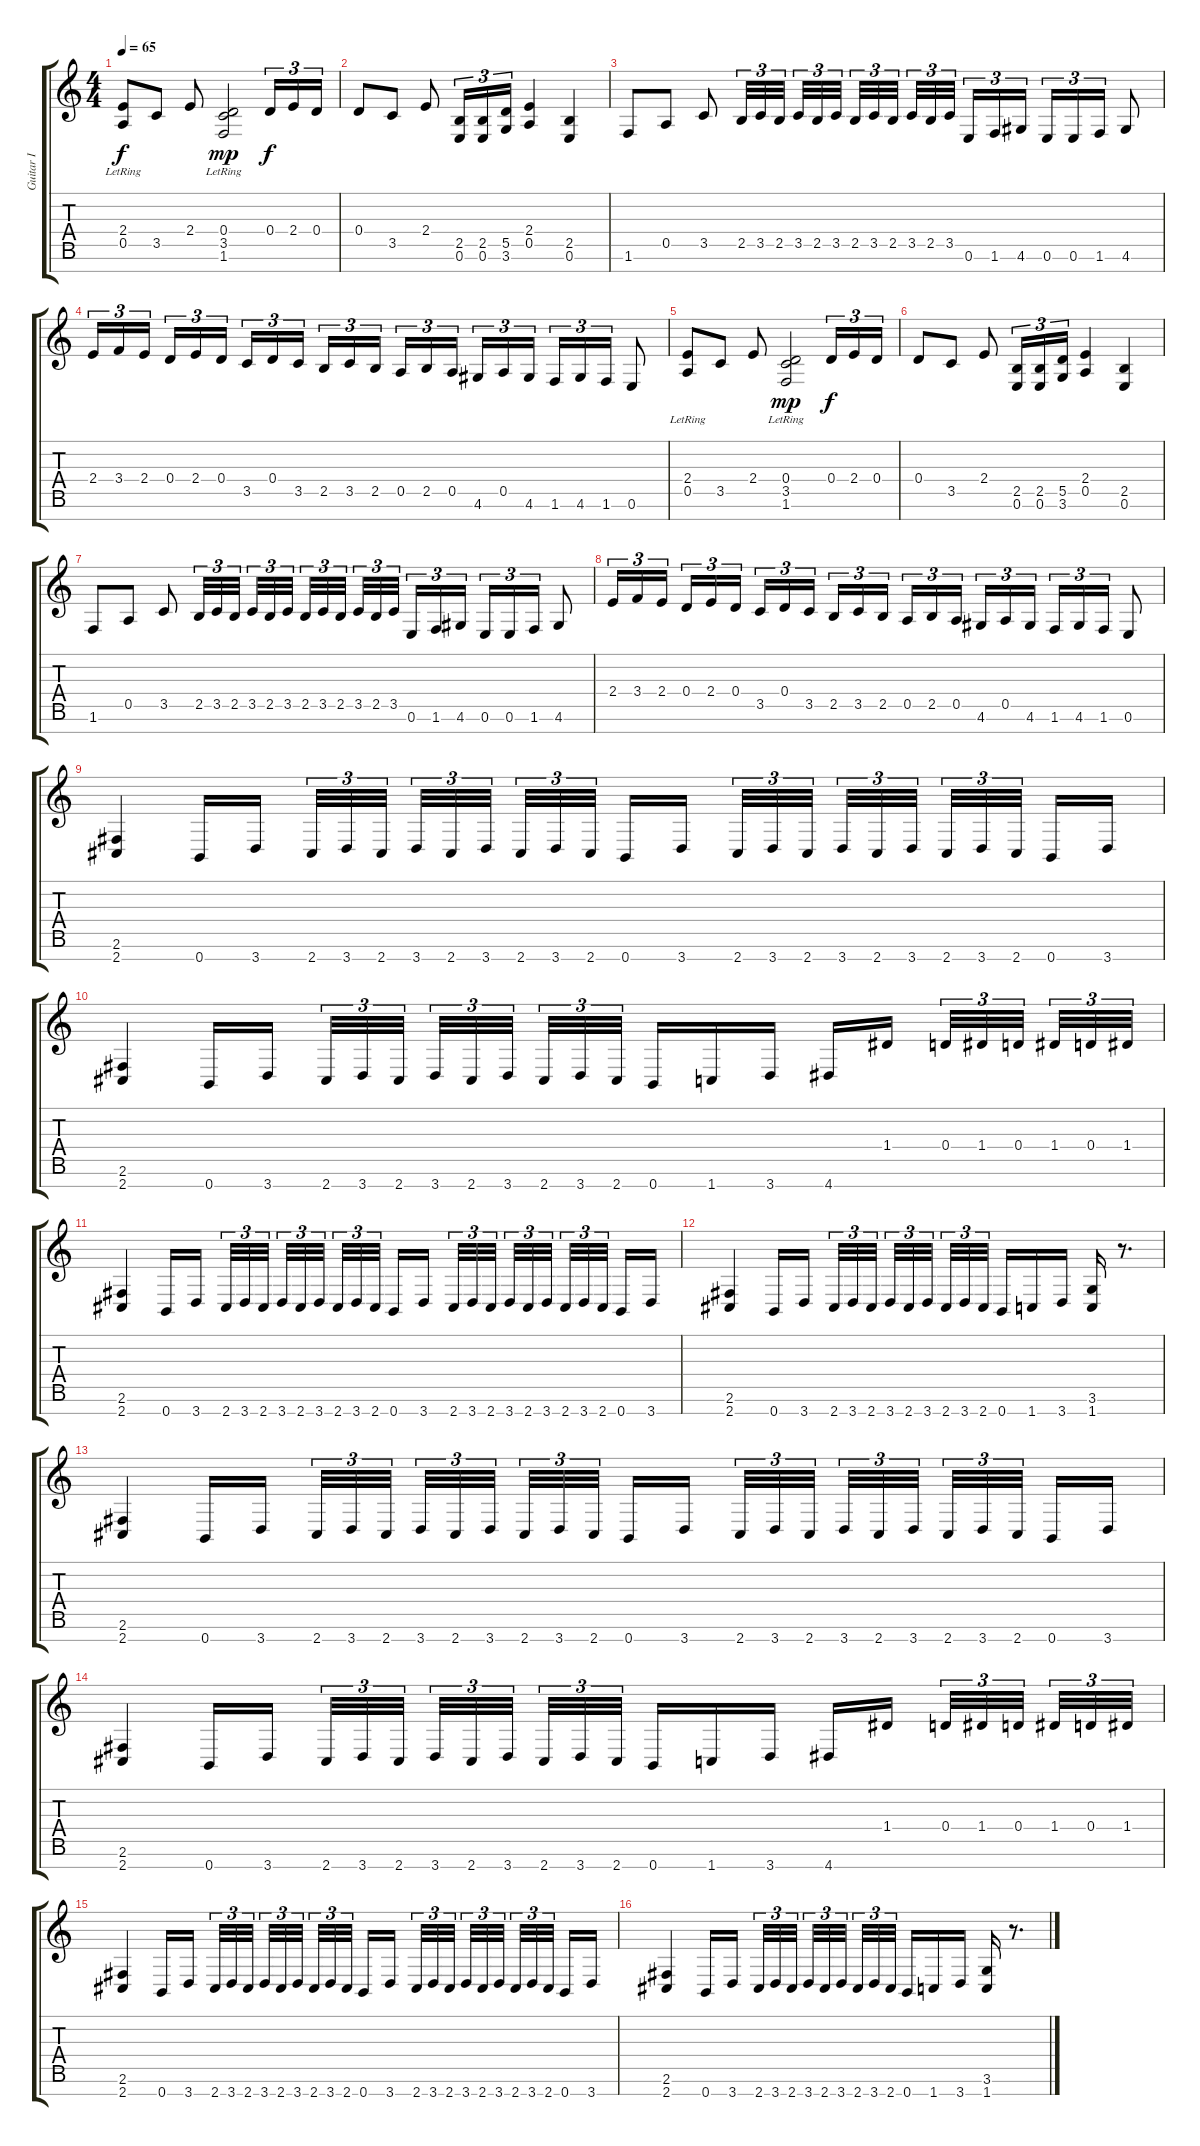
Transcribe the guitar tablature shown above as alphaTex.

\track ("Guitar I" "Guitar I") {instrument distortionguitar}
\staff {score tabs}
\tuning (E4 B3 G3 D3 A2 E2 B1) {hide}
\ts (4 4)
\tempo 65
\clef g2
\ks c
(2.4{lr} 0.5{lr}).8{dy f} 3.5.8 2.4.8 (0.4 3.5{lr} 1.6{lr}).2{dy mp} 0.4.16{tu (3 2) dy f} 2.4.16{tu (3 2)} 0.4.16{tu (3 2)} |
0.4.8 3.5.8 2.4.8 (2.5 0.6).16{tu (3 2)} (2.5 0.6).16{tu (3 2)} (5.5 3.6).16{tu (3 2)} (2.4 0.5).4 (2.5 0.6).4 |
1.6.8 0.5.8 3.5.8 2.5.32{tu (3 2)} 3.5.32{tu (3 2)} 2.5.32{tu (3 2)} 3.5.32{tu (3 2)} 2.5.32{tu (3 2)} 3.5.32{tu (3 2)} 2.5.32{tu (3 2)} 3.5.32{tu (3 2)} 2.5.32{tu (3 2)} 3.5.32{tu (3 2)} 2.5.32{tu (3 2)} 3.5.32{tu (3 2)} 0.6.16{tu (3 2)} 1.6.16{tu (3 2)} 4.6.16{tu (3 2)} 0.6.16{tu (3 2)} 0.6.16{tu (3 2)} 1.6.16{tu (3 2)} 4.6.8 |
2.4.16{tu (3 2)} 3.4.16{tu (3 2)} 2.4.16{tu (3 2)} 0.4.16{tu (3 2)} 2.4.16{tu (3 2)} 0.4.16{tu (3 2)} 3.5.16{tu (3 2)} 0.4.16{tu (3 2)} 3.5.16{tu (3 2)} 2.5.16{tu (3 2)} 3.5.16{tu (3 2)} 2.5.16{tu (3 2)} 0.5.16{tu (3 2)} 2.5.16{tu (3 2)} 0.5.16{tu (3 2)} 4.6.16{tu (3 2)} 0.5.16{tu (3 2)} 4.6.16{tu (3 2)} 1.6.16{tu (3 2)} 4.6.16{tu (3 2)} 1.6.16{tu (3 2)} 0.6.8 |
(2.4{lr} 0.5{lr}).8 3.5.8 2.4.8 (0.4 3.5{lr} 1.6{lr}).2{dy mp} 0.4.16{tu (3 2) dy f} 2.4.16{tu (3 2)} 0.4.16{tu (3 2)} |
0.4.8 3.5.8 2.4.8 (2.5 0.6).16{tu (3 2)} (2.5 0.6).16{tu (3 2)} (5.5 3.6).16{tu (3 2)} (2.4 0.5).4 (2.5 0.6).4 |
1.6.8 0.5.8 3.5.8 2.5.32{tu (3 2)} 3.5.32{tu (3 2)} 2.5.32{tu (3 2)} 3.5.32{tu (3 2)} 2.5.32{tu (3 2)} 3.5.32{tu (3 2)} 2.5.32{tu (3 2)} 3.5.32{tu (3 2)} 2.5.32{tu (3 2)} 3.5.32{tu (3 2)} 2.5.32{tu (3 2)} 3.5.32{tu (3 2)} 0.6.16{tu (3 2)} 1.6.16{tu (3 2)} 4.6.16{tu (3 2)} 0.6.16{tu (3 2)} 0.6.16{tu (3 2)} 1.6.16{tu (3 2)} 4.6.8 |
2.4.16{tu (3 2)} 3.4.16{tu (3 2)} 2.4.16{tu (3 2)} 0.4.16{tu (3 2)} 2.4.16{tu (3 2)} 0.4.16{tu (3 2)} 3.5.16{tu (3 2)} 0.4.16{tu (3 2)} 3.5.16{tu (3 2)} 2.5.16{tu (3 2)} 3.5.16{tu (3 2)} 2.5.16{tu (3 2)} 0.5.16{tu (3 2)} 2.5.16{tu (3 2)} 0.5.16{tu (3 2)} 4.6.16{tu (3 2)} 0.5.16{tu (3 2)} 4.6.16{tu (3 2)} 1.6.16{tu (3 2)} 4.6.16{tu (3 2)} 1.6.16{tu (3 2)} 0.6.8 |
(2.6 2.7).4 0.7.16 3.7.16 2.7.32{tu (3 2)} 3.7.32{tu (3 2)} 2.7.32{tu (3 2)} 3.7.32{tu (3 2)} 2.7.32{tu (3 2)} 3.7.32{tu (3 2)} 2.7.32{tu (3 2)} 3.7.32{tu (3 2)} 2.7.32{tu (3 2)} 0.7.16 3.7.16 2.7.32{tu (3 2)} 3.7.32{tu (3 2)} 2.7.32{tu (3 2)} 3.7.32{tu (3 2)} 2.7.32{tu (3 2)} 3.7.32{tu (3 2)} 2.7.32{tu (3 2)} 3.7.32{tu (3 2)} 2.7.32{tu (3 2)} 0.7.16 3.7.16 |
(2.6 2.7).4 0.7.16 3.7.16 2.7.32{tu (3 2)} 3.7.32{tu (3 2)} 2.7.32{tu (3 2)} 3.7.32{tu (3 2)} 2.7.32{tu (3 2)} 3.7.32{tu (3 2)} 2.7.32{tu (3 2)} 3.7.32{tu (3 2)} 2.7.32{tu (3 2)} 0.7.16 1.7.16 3.7.16 4.7.16 1.4.16 0.4.32{tu (3 2)} 1.4.32{tu (3 2)} 0.4.32{tu (3 2)} 1.4.32{tu (3 2)} 0.4.32{tu (3 2)} 1.4.32{tu (3 2)} |
(2.6 2.7).4 0.7.16 3.7.16 2.7.32{tu (3 2)} 3.7.32{tu (3 2)} 2.7.32{tu (3 2)} 3.7.32{tu (3 2)} 2.7.32{tu (3 2)} 3.7.32{tu (3 2)} 2.7.32{tu (3 2)} 3.7.32{tu (3 2)} 2.7.32{tu (3 2)} 0.7.16 3.7.16 2.7.32{tu (3 2)} 3.7.32{tu (3 2)} 2.7.32{tu (3 2)} 3.7.32{tu (3 2)} 2.7.32{tu (3 2)} 3.7.32{tu (3 2)} 2.7.32{tu (3 2)} 3.7.32{tu (3 2)} 2.7.32{tu (3 2)} 0.7.16 3.7.16 |
(2.6 2.7).4 0.7.16 3.7.16 2.7.32{tu (3 2)} 3.7.32{tu (3 2)} 2.7.32{tu (3 2)} 3.7.32{tu (3 2)} 2.7.32{tu (3 2)} 3.7.32{tu (3 2)} 2.7.32{tu (3 2)} 3.7.32{tu (3 2)} 2.7.32{tu (3 2)} 0.7.16 1.7.16 3.7.16 (3.6 1.7).16 r.8{d} |
(2.6 2.7).4 0.7.16 3.7.16 2.7.32{tu (3 2)} 3.7.32{tu (3 2)} 2.7.32{tu (3 2)} 3.7.32{tu (3 2)} 2.7.32{tu (3 2)} 3.7.32{tu (3 2)} 2.7.32{tu (3 2)} 3.7.32{tu (3 2)} 2.7.32{tu (3 2)} 0.7.16 3.7.16 2.7.32{tu (3 2)} 3.7.32{tu (3 2)} 2.7.32{tu (3 2)} 3.7.32{tu (3 2)} 2.7.32{tu (3 2)} 3.7.32{tu (3 2)} 2.7.32{tu (3 2)} 3.7.32{tu (3 2)} 2.7.32{tu (3 2)} 0.7.16 3.7.16 |
(2.6 2.7).4 0.7.16 3.7.16 2.7.32{tu (3 2)} 3.7.32{tu (3 2)} 2.7.32{tu (3 2)} 3.7.32{tu (3 2)} 2.7.32{tu (3 2)} 3.7.32{tu (3 2)} 2.7.32{tu (3 2)} 3.7.32{tu (3 2)} 2.7.32{tu (3 2)} 0.7.16 1.7.16 3.7.16 4.7.16 1.4.16 0.4.32{tu (3 2)} 1.4.32{tu (3 2)} 0.4.32{tu (3 2)} 1.4.32{tu (3 2)} 0.4.32{tu (3 2)} 1.4.32{tu (3 2)} |
(2.6 2.7).4 0.7.16 3.7.16 2.7.32{tu (3 2)} 3.7.32{tu (3 2)} 2.7.32{tu (3 2)} 3.7.32{tu (3 2)} 2.7.32{tu (3 2)} 3.7.32{tu (3 2)} 2.7.32{tu (3 2)} 3.7.32{tu (3 2)} 2.7.32{tu (3 2)} 0.7.16 3.7.16 2.7.32{tu (3 2)} 3.7.32{tu (3 2)} 2.7.32{tu (3 2)} 3.7.32{tu (3 2)} 2.7.32{tu (3 2)} 3.7.32{tu (3 2)} 2.7.32{tu (3 2)} 3.7.32{tu (3 2)} 2.7.32{tu (3 2)} 0.7.16 3.7.16 |
(2.6 2.7).4 0.7.16 3.7.16 2.7.32{tu (3 2)} 3.7.32{tu (3 2)} 2.7.32{tu (3 2)} 3.7.32{tu (3 2)} 2.7.32{tu (3 2)} 3.7.32{tu (3 2)} 2.7.32{tu (3 2)} 3.7.32{tu (3 2)} 2.7.32{tu (3 2)} 0.7.16 1.7.16 3.7.16 (3.6 1.7).16 r.8{d}
